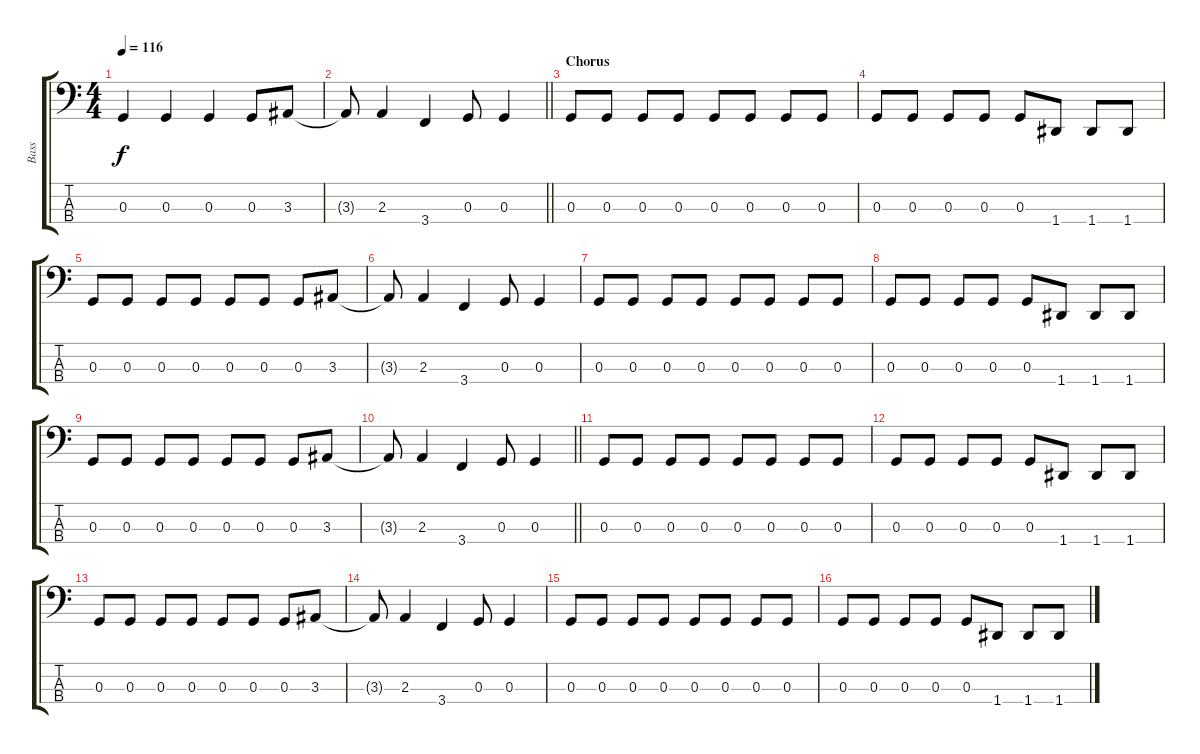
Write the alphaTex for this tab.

\track ("Bass" "Bass") {instrument electricbasspick}
\staff {score tabs}
\tuning (F2 C2 G1 D1) {hide}
\ts (4 4)
\tempo 116
\clef f4
\ks c
0.3.4{dy f} 0.3.4 0.3.4 0.3.8 3.3.8 |
\barLineRight lightlight
3.3{t}.8 2.3.4 3.4.4 0.3.8 0.3.4 |
\section ("" "Chorus")
0.3.8 0.3.8 0.3.8 0.3.8 0.3.8 0.3.8 0.3.8 0.3.8 |
0.3.8 0.3.8 0.3.8 0.3.8 0.3.8 1.4.8 1.4.8 1.4.8 |
0.3.8 0.3.8 0.3.8 0.3.8 0.3.8 0.3.8 0.3.8 3.3.8 |
3.3{t}.8 2.3.4 3.4.4 0.3.8 0.3.4 |
0.3.8 0.3.8 0.3.8 0.3.8 0.3.8 0.3.8 0.3.8 0.3.8 |
0.3.8 0.3.8 0.3.8 0.3.8 0.3.8 1.4.8 1.4.8 1.4.8 |
0.3.8 0.3.8 0.3.8 0.3.8 0.3.8 0.3.8 0.3.8 3.3.8 |
\barLineRight lightlight
3.3{t}.8 2.3.4 3.4.4 0.3.8 0.3.4 |
0.3.8 0.3.8 0.3.8 0.3.8 0.3.8 0.3.8 0.3.8 0.3.8 |
0.3.8 0.3.8 0.3.8 0.3.8 0.3.8 1.4.8 1.4.8 1.4.8 |
0.3.8 0.3.8 0.3.8 0.3.8 0.3.8 0.3.8 0.3.8 3.3.8 |
3.3{t}.8 2.3.4 3.4.4 0.3.8 0.3.4 |
0.3.8 0.3.8 0.3.8 0.3.8 0.3.8 0.3.8 0.3.8 0.3.8 |
0.3.8 0.3.8 0.3.8 0.3.8 0.3.8 1.4.8 1.4.8 1.4.8
